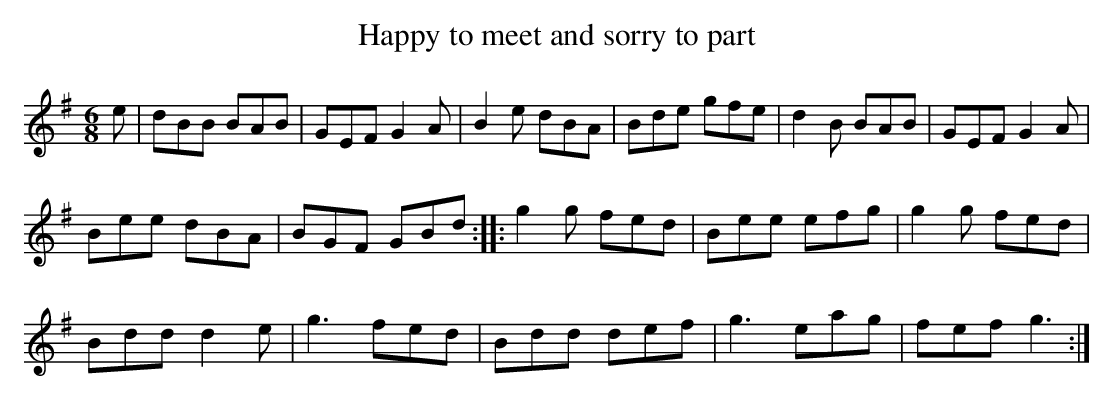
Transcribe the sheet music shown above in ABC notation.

X:1
T:Happy to meet and sorry to part
M:6/8
L:1/8
K:G
e|dBB BAB|GEF G2A|B2e dBA|Bde gfe|d2B BAB|GEF G2A|
Bee dBA|BGF GBd::g2g fed|Bee efg|g2g fed|
Bdd d2e|g3 fed|Bdd def|g3 eag|fef g3:|
